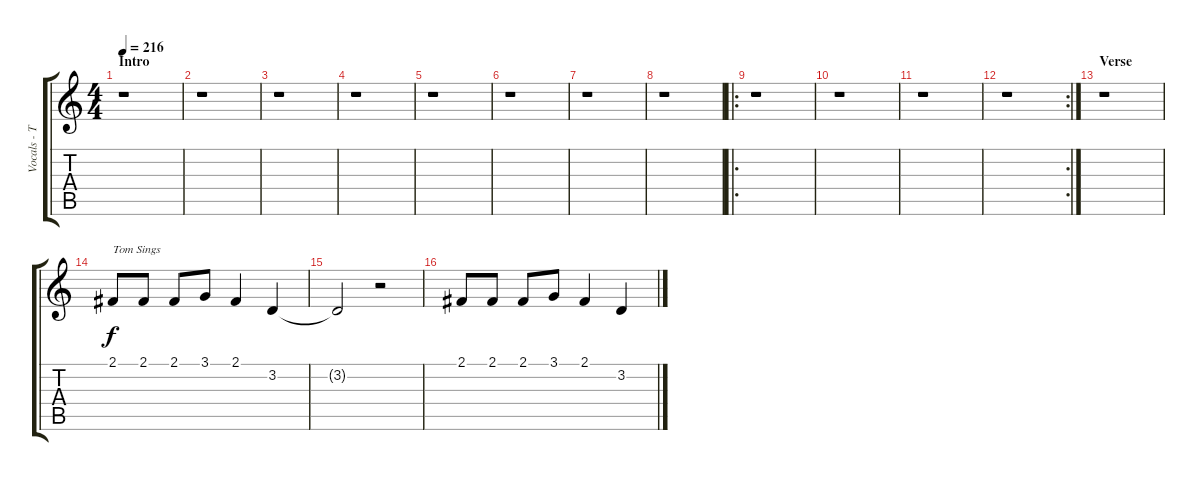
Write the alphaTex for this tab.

\track ("Vocals - Tom/Mark" "Vocals - T") {instrument altosax}
\staff {score tabs}
\tuning (E4 B3 G3 D3 A2 E2) {hide}
\ts (4 4)
\section ("" "Intro")
\tempo 216
\clef g2
\ks c
r.1{dy f instrument altosax} |
r.1 |
r.1 |
r.1 |
r.1 |
r.1 |
r.1 |
r.1 |
\ro
r.1 |
r.1 |
r.1 |
\rc 2
r.1 |
\section ("" "Verse")
r.1 |
2.1.8{txt "Tom Sings" instrument altosax} 2.1.8 2.1.8 3.1.8 2.1.4 3.2.4 |
3.2{t}.2 r.2 |
2.1.8 2.1.8 2.1.8 3.1.8 2.1.4 3.2.4
